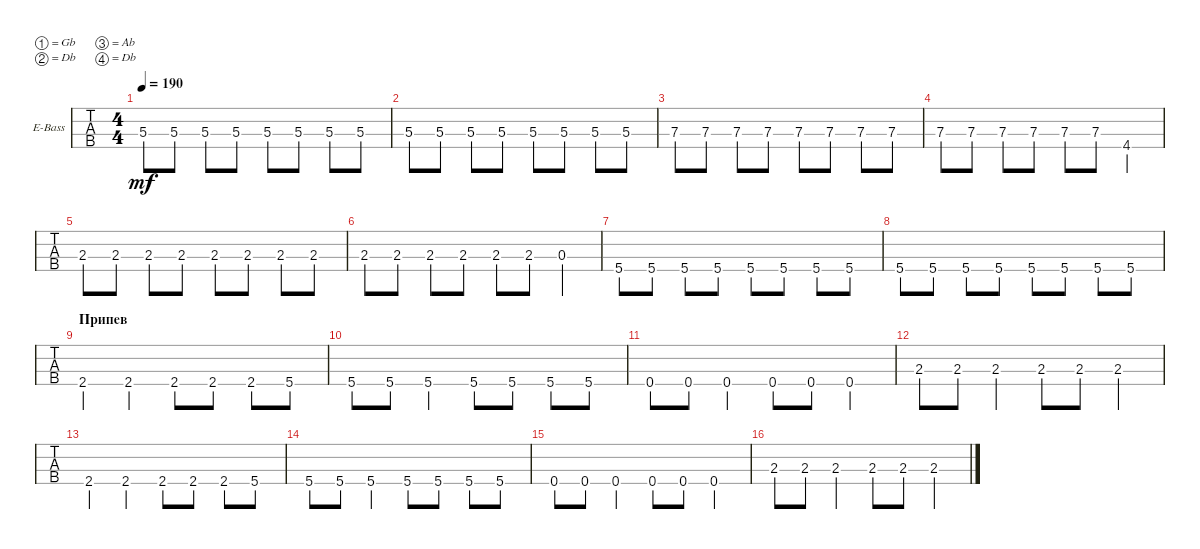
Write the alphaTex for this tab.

\defaultSystemsLayout 4
\bracketExtendMode groupsimilarinstruments
\firstSystemTrackNameOrientation horizontal
\otherSystemsTrackNameOrientation horizontal
\track ("Electric Bass" "E-Bass") {instrument electricbassfinger}
\staff {tabs}
\tuning (Gb2 Db2 Ab1 Db1)
\ts (4 4)
\tempo 190
\clef f4
\ks c
5.3.8{dy mf} 5.3.8 5.3.8 5.3.8 5.3.8 5.3.8 5.3.8 5.3.8 |
5.3.8 5.3.8 5.3.8 5.3.8 5.3.8 5.3.8 5.3.8 5.3.8 |
7.3.8 7.3.8 7.3.8 7.3.8 7.3.8 7.3.8 7.3.8 7.3.8 |
7.3.8 7.3.8 7.3.8 7.3.8 7.3.8 7.3.8 4.4.4 |
2.3.8 2.3.8 2.3.8 2.3.8 2.3.8 2.3.8 2.3.8 2.3.8 |
2.3.8 2.3.8 2.3.8 2.3.8 2.3.8 2.3.8 0.3.4 |
5.4.8 5.4.8 5.4.8 5.4.8 5.4.8 5.4.8 5.4.8 5.4.8 |
5.4.8 5.4.8 5.4.8 5.4.8 5.4.8 5.4.8 5.4.8 5.4.8 |
\section ("" "Припев")
2.4.4 2.4.4 2.4.8 2.4.8 2.4.8 5.4.8 |
5.4.8 5.4.8 5.4.4 5.4.8 5.4.8 5.4.8 5.4.8 |
0.4.8 0.4.8 0.4.4 0.4.8 0.4.8 0.4.4 |
2.3.8 2.3.8 2.3.4 2.3.8 2.3.8 2.3.4 |
2.4.4 2.4.4 2.4.8 2.4.8 2.4.8 5.4.8 |
5.4.8 5.4.8 5.4.4 5.4.8 5.4.8 5.4.8 5.4.8 |
0.4.8 0.4.8 0.4.4 0.4.8 0.4.8 0.4.4 |
2.3.8 2.3.8 2.3.4 2.3.8 2.3.8 2.3.4
